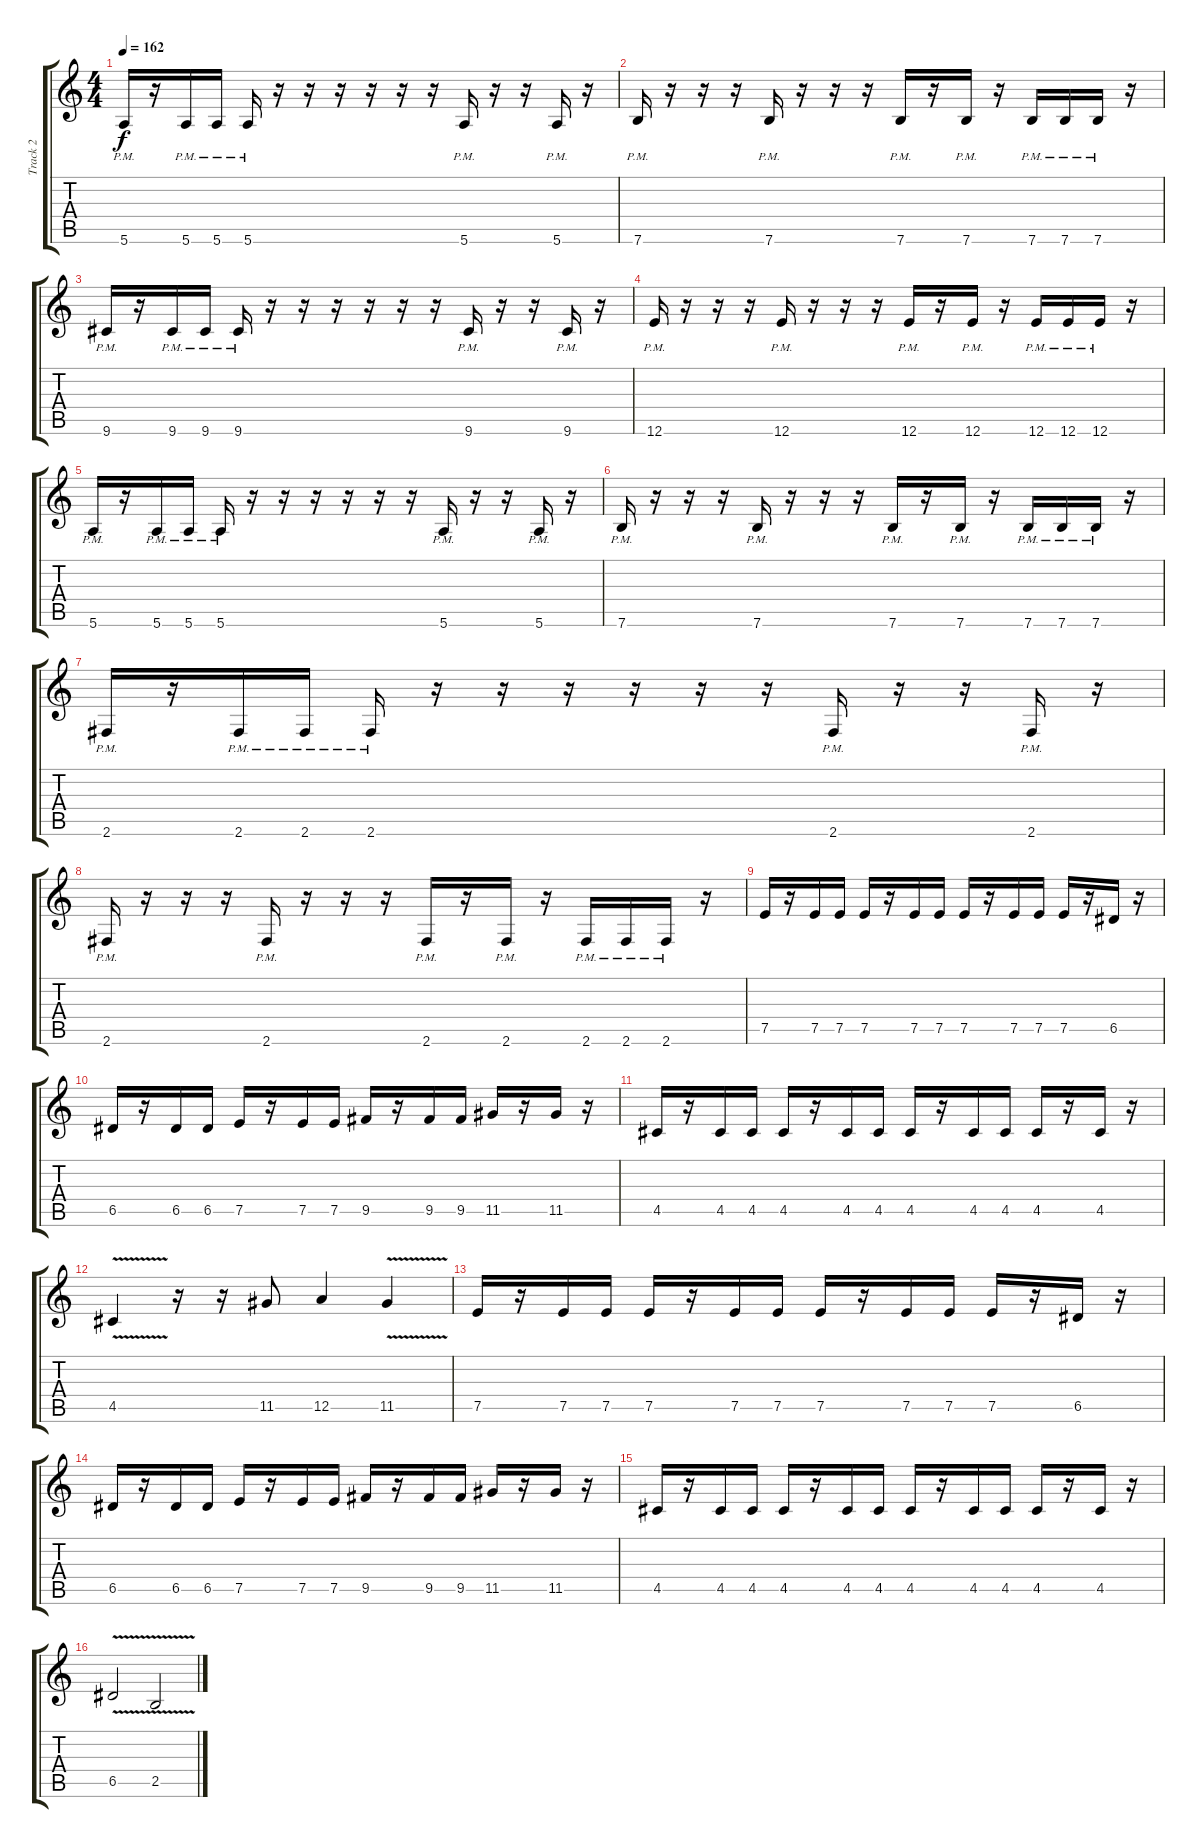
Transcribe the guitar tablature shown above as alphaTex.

\track ("Track 2" "Track 2") {instrument distortionguitar}
\staff {score tabs}
\tuning (E4 B3 G3 D3 A2 E2) {hide}
\ts (4 4)
\tempo 162
\clef g2
\ks c
5.6{pm}.16{dy f} r.16 5.6{pm}.16 5.6{pm}.16 5.6{pm}.16 r.16 r.16 r.16 r.16 r.16 r.16 5.6{pm}.16 r.16 r.16 5.6{pm}.16 r.16 |
7.6{pm}.16 r.16 r.16 r.16 7.6{pm}.16 r.16 r.16 r.16 7.6{pm}.16 r.16 7.6{pm}.16 r.16 7.6{pm}.16 7.6{pm}.16 7.6{pm}.16 r.16 |
9.6{pm}.16 r.16 9.6{pm}.16 9.6{pm}.16 9.6{pm}.16 r.16 r.16 r.16 r.16 r.16 r.16 9.6{pm}.16 r.16 r.16 9.6{pm}.16 r.16 |
12.6{pm}.16 r.16 r.16 r.16 12.6{pm}.16 r.16 r.16 r.16 12.6{pm}.16 r.16 12.6{pm}.16 r.16 12.6{pm}.16 12.6{pm}.16 12.6{pm}.16 r.16 |
5.6{pm}.16 r.16 5.6{pm}.16 5.6{pm}.16 5.6{pm}.16 r.16 r.16 r.16 r.16 r.16 r.16 5.6{pm}.16 r.16 r.16 5.6{pm}.16 r.16 |
7.6{pm}.16 r.16 r.16 r.16 7.6{pm}.16 r.16 r.16 r.16 7.6{pm}.16 r.16 7.6{pm}.16 r.16 7.6{pm}.16 7.6{pm}.16 7.6{pm}.16 r.16 |
2.6{pm}.16 r.16 2.6{pm}.16 2.6{pm}.16 2.6{pm}.16 r.16 r.16 r.16 r.16 r.16 r.16 2.6{pm}.16 r.16 r.16 2.6{pm}.16 r.16 |
2.6{pm}.16 r.16 r.16 r.16 2.6{pm}.16 r.16 r.16 r.16 2.6{pm}.16 r.16 2.6{pm}.16 r.16 2.6{pm}.16 2.6{pm}.16 2.6{pm}.16 r.16 |
7.5.16 r.16 7.5.16 7.5.16 7.5.16 r.16 7.5.16 7.5.16 7.5.16 r.16 7.5.16 7.5.16 7.5.16 r.16 6.5.16 r.16 |
6.5.16 r.16 6.5.16 6.5.16 7.5.16 r.16 7.5.16 7.5.16 9.5.16 r.16 9.5.16 9.5.16 11.5.16 r.16 11.5.16 r.16 |
4.5.16 r.16 4.5.16 4.5.16 4.5.16 r.16 4.5.16 4.5.16 4.5.16 r.16 4.5.16 4.5.16 4.5.16 r.16 4.5.16 r.16 |
4.5{v}.4 r.16 r.16 11.5.8 12.5.4 11.5{v}.4 |
7.5.16 r.16 7.5.16 7.5.16 7.5.16 r.16 7.5.16 7.5.16 7.5.16 r.16 7.5.16 7.5.16 7.5.16 r.16 6.5.16 r.16 |
6.5.16 r.16 6.5.16 6.5.16 7.5.16 r.16 7.5.16 7.5.16 9.5.16 r.16 9.5.16 9.5.16 11.5.16 r.16 11.5.16 r.16 |
4.5.16 r.16 4.5.16 4.5.16 4.5.16 r.16 4.5.16 4.5.16 4.5.16 r.16 4.5.16 4.5.16 4.5.16 r.16 4.5.16 r.16 |
6.5{v}.2 2.5{v}.2
